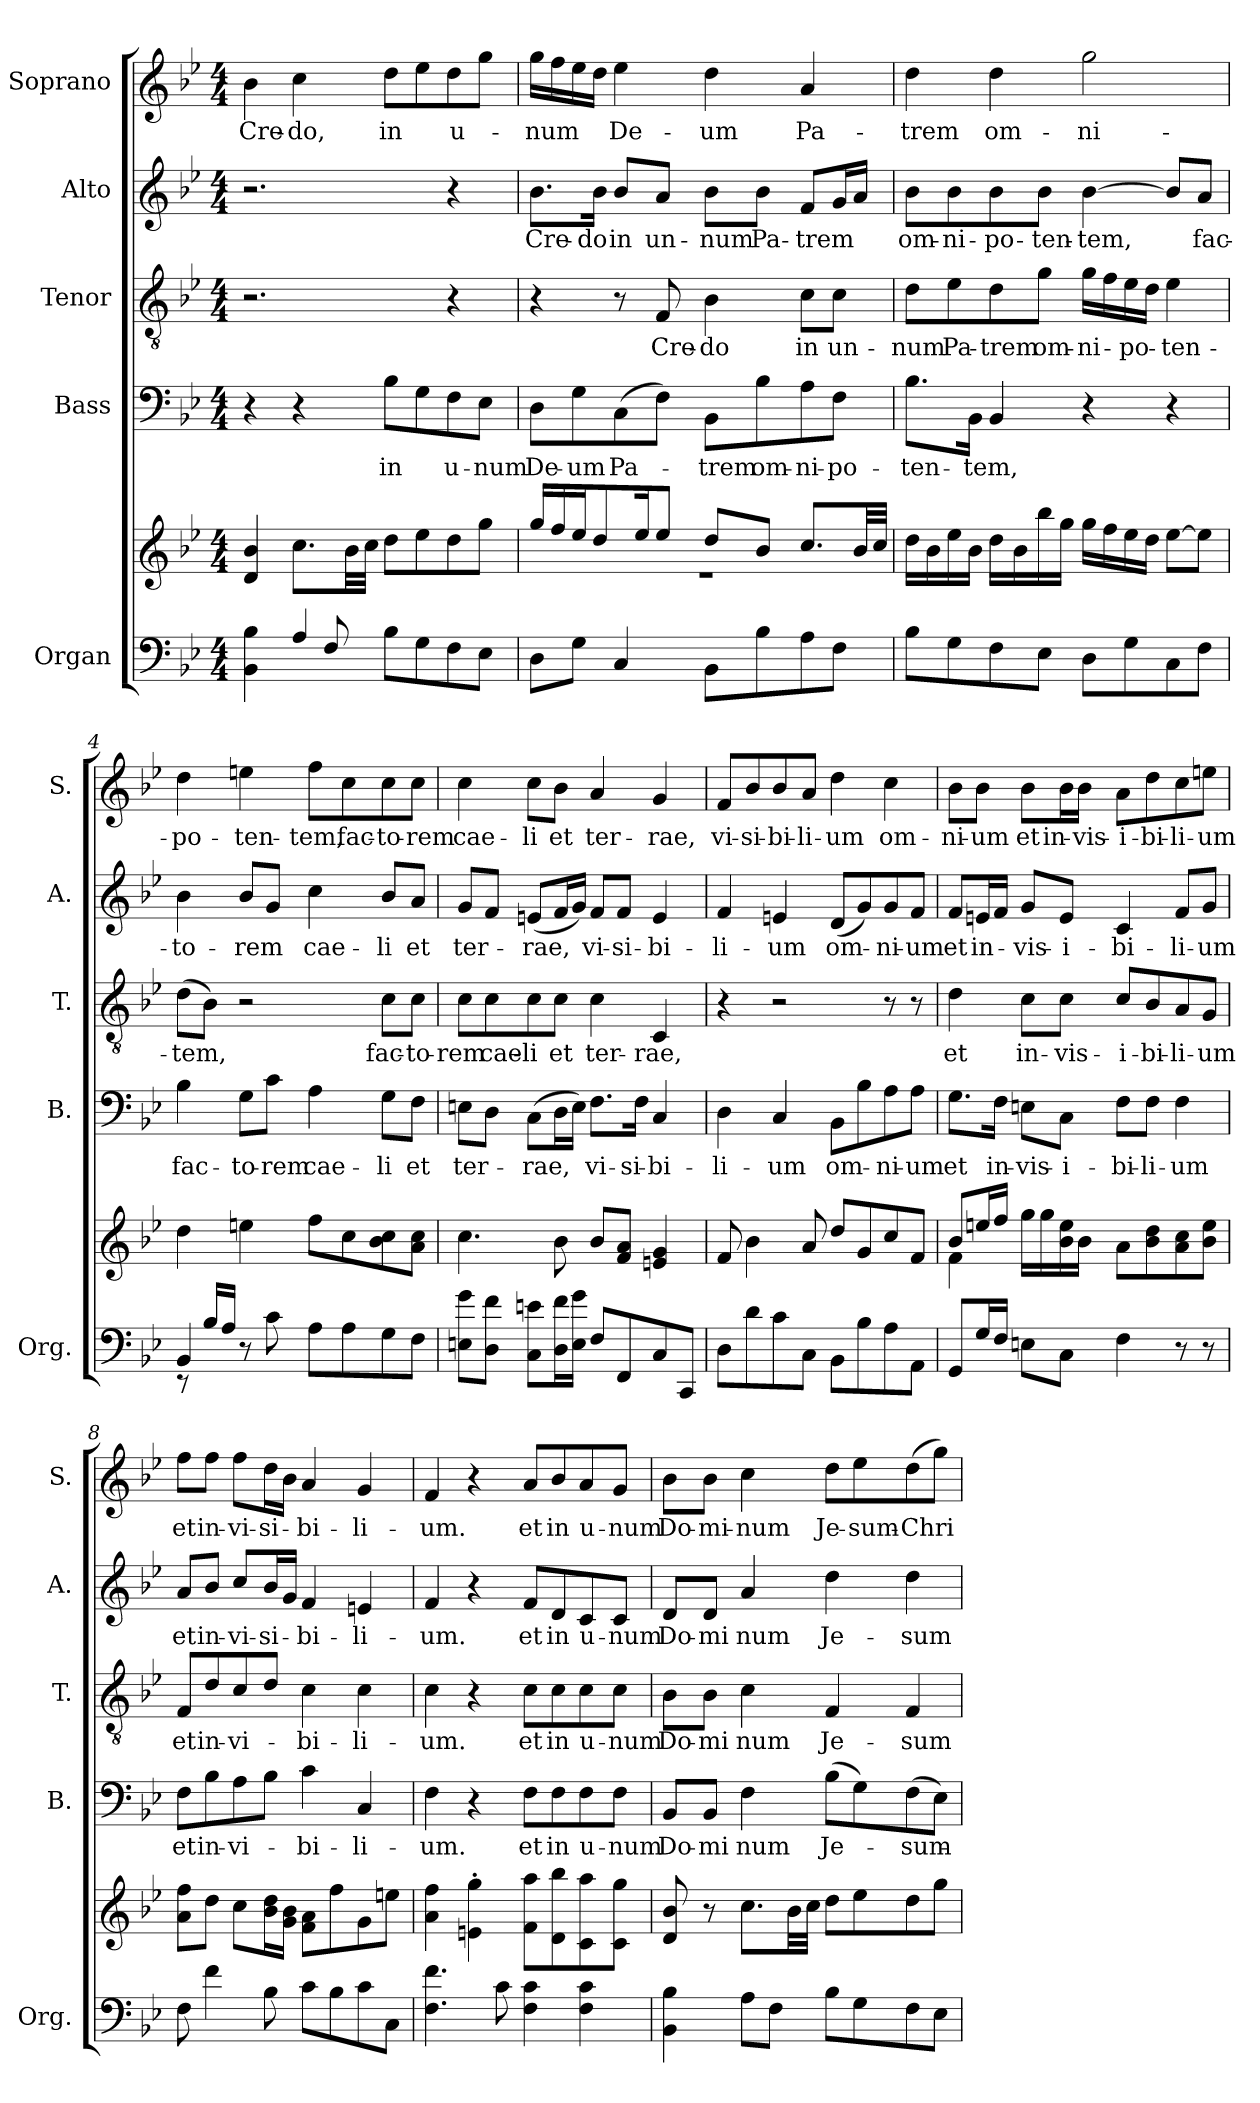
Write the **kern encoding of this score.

**kern	**kern	**kern	**text	**kern	**text	**kern	**text	**kern	**text
*part5	*part5	*part4	*part4	*part3	*part3	*part2	*part2	*part1	*part1
*staff6	*staff5	*staff4	*staff4	*staff3	*staff3	*staff2	*staff2	*staff1	*staff1
*I"Organ	*	*I"Bass	*	*I"Tenor	*	*I"Alto	*	*I"Soprano	*
*I'Org.	*	*I'B.	*	*I'T.	*	*I'A.	*	*I'S.	*
*clefF4	*clefG2	*clefF4	*	*clefGv2	*	*clefG2	*	*clefG2	*
*k[b-e-]	*k[b-e-]	*k[b-e-]	*	*k[b-e-]	*	*k[b-e-]	*	*k[b-e-]	*
*M4/4	*M4/4	*M4/4	*	*M4/4	*	*M4/4	*	*M4/4	*
=1	=1	=1	=1	=1	=1	=1	=1	=1	=1
*^	*	*	*	*	*	*	*	*	*
!	!	!	!	!	!	!	!	!	!	!LO:LY:b
4BB-\ 4B-\	4.ryy	4d/ 4b-/	4r	.	2.r	.	2.r	.	4b-\	Cre-
*	*	*	*	*	*	*	*	*	*MM80	*
!	!	!	!	!	!	!	!	!	!	!LO:LY:b
4A/	.	8.cc\L	4r	.	.	.	.	.	4cc\	-do,
.	8F/	.	.	.	.	.	.	.	.	.
.	.	32b-\LL	.	.	.	.	.	.	.	.
.	.	32cc\JJJ	.	.	.	.	.	.	.	.
!	!	!	!	!LO:LY:b	!	!	!	!	!	!LO:LY:b
8B-\L	2ryy	8dd\L	8B-\L	-in	.	.	.	.	8dd\L	-in
8G\	.	8ee-\	8G\	.	.	.	.	.	8ee-\	.
!	!	!	!	!LO:LY:b	!	!	!	!	!	!LO:LY:b
8F\	.	8dd\	8F\	u-	4r	.	4r	.	8dd\	u-
!	!	!	!	!LO:LY:b	!	!	!	!	!	!
8E-\J	.	8gg\J	8E-\J	-num	.	.	.	.	8gg\J	.
*v	*v	*	*	*	*	*	*	*	*	*
=2	=2	=2	=2	=2	=2	=2	=2	=2	=2
*	*^	*	*	*	*	*	*	*	*
!	!	!	!	!LO:LY:b	!	!	!	!LO:LY:b	!	!LO:LY:b
8D\L	16gg/LL	1r	8D\L	De-	4r	.	8.b-\L	Cre-	16gg\LL	-num
.	16ff/	.	.	.	.	.	.	.	16ff\	.
!	!	!	!	!LO:LY:b	!	!	!	!	!	!
8G\J	16ee-/J	.	8G\	-um	.	.	.	.	16ee-\	.
!	!	!	!	!	!	!	!	!LO:LY:b	!	!
.	8dd/	.	.	.	.	.	16b-\Jk	-do	16dd\JJ	.
!	!	!	!	!LO:LY:b	!	!	!	!LO:LY:b	!	!LO:LY:b
4C/	.	.	(>8C\	Pa-	8r	.	8b-/L	in	4ee-\	De-
.	16ee-/K	.	.	.	.	.	.	.	.	.
!	!	!	!	!	!	!LO:LY:b	!	!LO:LY:b	!	!
.	8ee-/J	.	8F\J)	.	8F/	Cre-	8a/J	un-	.	.
!	!	!	!	!LO:LY:b	!	!LO:LY:b	!	!LO:LY:b	!	!LO:LY:b
8BB-\L	8dd/L	.	8BB-\L	-trem	4B-\	-do	8b-\L	-num	4dd\	-um
!	!	!	!	!LO:LY:b	!	!	!	!LO:LY:b	!	!
8B-\	8b-/J	.	8B-\	om-	.	.	8b-\J	Pa-	.	.
!	!	!	!	!LO:LY:b	!	!LO:LY:b	!	!LO:LY:b	!	!LO:LY:b
8A\	8.cc/L	.	8A\	-ni-	8c\L	in	8f/L	-trem	4a/	Pa-
!	!	!	!	!LO:LY:b	!	!LO:LY:b	!	!	!	!
8F\J	.	.	8F\J	-po-	8c\J	un-	16g/L	.	.	.
.	32b-/LL	.	.	.	.	.	16a/JJ	.	.	.
.	32cc/JJJ	.	.	.	.	.	.	.	.	.
*	*v	*v	*	*	*	*	*	*	*	*
=3	=3	=3	=3	=3	=3	=3	=3	=3	=3
!	!	!	!LO:LY:b	!	!LO:LY:b	!	!LO:LY:b	!	!LO:LY:b
8B-\L	16dd\LL	8.B-\L	-ten-	8d\L	-num	8b-\L	om-	4dd\	-trem
.	16b-\	.	.	.	.	.	.	.	.
!	!	!	!	!	!LO:LY:b	!	!LO:LY:b	!	!
8G\	16ee-\	.	.	8e-\	Pa-	8b-\	-ni-	.	.
!	!	!	!LO:LY:b	!	!	!	!	!	!
.	16b-\JJ	16BB-\Jk	-tem,	.	.	.	.	.	.
!	!	!	!	!	!LO:LY:b	!	!LO:LY:b	!	!LO:LY:b
8F\	16dd\LL	4BB-/	.	8d\	-trem	8b-\	-po-	4dd\	om-
.	16b-\	.	.	.	.	.	.	.	.
!	!	!	!	!	!LO:LY:b	!	!LO:LY:b	!	!
8E-\J	16bb-\	.	.	8g\J	om-	8b-\J	-ten-	.	.
.	16gg\JJ	.	.	.	.	.	.	.	.
!	!	!	!	!	!LO:LY:b	!	!LO:LY:b	!	!LO:LY:b
8D\L	16gg\LL	4r	.	16g\LL	-ni-	[4b-\	-tem,	2gg\	-ni-
.	16ff\	.	.	16f\	.	.	.	.	.
!	!	!	!	!	!LO:LY:b	!	!	!	!
8G\	16ee-\	.	.	16e-\	-po-	.	.	.	.
.	16dd\JJ	.	.	16d\JJ	.	.	.	.	.
!	!	!	!	!	!LO:LY:b	!	!	!	!
8C\	[8ee-\L	4r	.	4e-\	-ten-	8b-/L]	.	.	.
!	!	!	!	!	!	!	!LO:LY:b	!	!
8F\J	8ee-\J]	.	.	.	.	8a/J	fac-	.	.
!!LO:LB:g=z
=4	=4	=4	=4	=4	=4	=4	=4	=4	=4
*^	*	*	*	*	*	*	*	*	*
!	!	!	!	!LO:LY:b	!	!LO:LY:b	!	!LO:LY:b	!	!LO:LY:b
4BB-/	8r	4dd\	4B-\	fac-	(>8d\L	-tem,	4b-\	-to-	4dd\	-po-
.	16B-/LL	.	.	.	8B-\J)	.	.	.	.	.
.	16A/JJ	.	.	.	.	.	.	.	.	.
!	!	!	!	!LO:LY:b	!	!	!	!LO:LY:b	!	!LO:LY:b
8r	2.ryy	4een\	8G\L	-to-	2r	.	8b-/L	-rem	4een\	-ten-
!	!	!	!	!LO:LY:b	!	!	!	!	!	!
8c\	.	.	8c\J	-rem	.	.	8g/J	.	.	.
!	!	!	!	!LO:LY:b	!	!	!	!LO:LY:b	!	!LO:LY:b
8A\L	.	8ff\L	4A\	cae-	.	.	4cc\	cae-	8ff\L	-tem,
!	!	!	!	!	!	!	!	!	!	!LO:LY:b
8A\	.	8cc\	.	.	.	.	.	.	8cc\	fac-
!	!	!	!	!LO:LY:b	!	!LO:LY:b	!	!LO:LY:b	!	!LO:LY:b
8G\	.	8b-\ 8cc\	8G\L	-li	8c\L	fac-	8b-/L	-li	8cc\	-to-
!	!	!	!	!LO:LY:b	!	!LO:LY:b	!	!LO:LY:b	!	!LO:LY:b
8F\J	.	8a\ 8cc\J	8F\J	et	8c\J	-to-	8a/J	et	8cc\J	-rem
*v	*v	*	*	*	*	*	*	*	*	*
=5	=5	=5	=5	=5	=5	=5	=5	=5	=5
!	!	!	!LO:LY:b	!	!LO:LY:b	!	!LO:LY:b	!	!LO:LY:b
8En\ 8g\L	4.cc\	8En\L	ter-	8c\L	-rem	8g/L	ter-	4cc\	cae-
!	!	!	!	!	!LO:LY:b	!	!	!	!
8D\ 8f\J	.	8D\J	.	8c\	cae-	8f/J	.	.	.
!	!	!	!LO:LY:b	!	!LO:LY:b	!	!LO:LY:b	!	!LO:LY:b
8C\ 8en\L	.	(>8C\L	-rae,	8c\	-li	(>8en/L	-rae,	8cc\L	-li
!	!	!	!	!	!LO:LY:b	!	!	!	!LO:LY:b
16D\ 16f\L	8b-\	16D\L	.	8c\J	et	16f/L	.	8b-\J	et
16E\ 16g\JJ	.	16E\JJ)	.	.	.	16g/JJ)	.	.	.
!	!	!	!LO:LY:b	!	!LO:LY:b	!	!LO:LY:b	!	!LO:LY:b
8F/L	8b-/L	8.F\L	vi-	4c\	ter-	8f/L	vi-	4a/	ter-
!	!	!	!	!	!	!	!LO:LY:b	!	!
8FF/	8f/ 8a/J	.	.	.	.	8f/J	-si-	.	.
!	!	!	!LO:LY:b	!	!	!	!	!	!
.	.	16F\Jk	-si-	.	.	.	.	.	.
!	!	!	!LO:LY:b	!	!LO:LY:b	!	!LO:LY:b	!	!LO:LY:b
8C/	4en/ 4g/	4C/	-bi-	4C/	-rae,	4e/	-bi-	4g/	-rae,
8CC/J	.	.	.	.	.	.	.	.	.
=6	=6	=6	=6	=6	=6	=6	=6	=6	=6
!	!	!	!LO:LY:b	!	!	!	!LO:LY:b	!	!LO:LY:b
8D\L	8f/	4D\	-li-	4r	.	4f/	-li-	8f/L	vi-
!	!	!	!	!	!	!	!	!	!LO:LY:b
8d\	4b-\	.	.	.	.	.	.	8b-/	-si-
!	!	!	!LO:LY:b	!	!	!	!LO:LY:b	!	!LO:LY:b
8c\	.	4C/	-um	2r	.	4en/	-um	8b-/	-bi-
!	!	!	!	!	!	!	!	!	!LO:LY:b
8C\J	8a/	.	.	.	.	.	.	8a/J	-li-
!	!	!	!LO:LY:b	!	!	!	!LO:LY:b	!	!LO:LY:b
8BB-\L	8dd/L	8BB-\L	om-	.	.	(<8d/L	om-	4dd\	-um
8B-\	8g/	8B-\	.	.	.	8g/)	.	.	.
!	!	!	!LO:LY:b	!	!	!	!LO:LY:b	!	!LO:LY:b
8A\	8cc/	8A\	-ni-	8r	.	8g/	-ni-	4cc\	om-
!	!	!	!LO:LY:b	!	!	!	!LO:LY:b	!	!
8AA\J	8f/J	8A\J	-um	8r	.	8f/J	-um	.	.
!!LO:PB:g=z
=7	=7	=7	=7	=7	=7	=7	=7	=7	=7
*	*^	*	*	*	*	*	*	*	*
!	!	!	!	!LO:LY:b	!	!LO:LY:b	!	!LO:LY:b	!	!LO:LY:b
8GG/L	8b-/L	4f\	8.G\L	et	4d\	et	8f/L	et	8b-\L	-ni-
!	!	!	!	!	!	!	!	!LO:LY:b	!	!LO:LY:b
16G/L	16een/L	.	.	.	.	.	16en/L	in-	8b-\J	-um
!	!	!	!	!LO:LY:b	!	!	!	!	!	!
16F/JJ	16ff/JJ	.	16F\Jk	in-	.	.	16f/JJ	.	.	.
!	!	!	!	!LO:LY:b	!	!LO:LY:b	!	!LO:LY:b	!	!LO:LY:b
8En\L	16gg\LL	2.ryy	8En\L	-vis-	8c\L	in-	8g/L	-vis-	8b-\L	et
.	16gg\	.	.	.	.	.	.	.	.	.
!	!	!	!	!LO:LY:b	!	!LO:LY:b	!	!LO:LY:b	!	!LO:LY:b
8C\J	16b-\ 16ee\	.	8C\J	-i-	8c\J	-vis-	8e/J	-i-	16b-\L	in-
!	!	!	!	!	!	!	!	!	!	!LO:LY:b
.	16b-\JJ	.	.	.	.	.	.	.	16b-\JJ	-vis-
!	!	!	!	!LO:LY:b	!	!LO:LY:b	!	!LO:LY:b	!	!LO:LY:b
4F\	8a\L	.	8F\L	-bi-	8c/L	-i-	4c/	-bi-	8a\L	-i-
!	!	!	!	!LO:LY:b	!	!LO:LY:b	!	!	!	!LO:LY:b
.	8b-\ 8dd\	.	8F\J	-li-	8B-/	-bi-	.	.	8dd\	-bi-
!	!	!	!	!LO:LY:b	!	!LO:LY:b	!	!LO:LY:b	!	!LO:LY:b
8r	8a\ 8cc\	.	4F\	-um	8A/	-li-	8f/L	-li-	8cc\	-li-
!	!	!	!	!	!	!LO:LY:b	!	!LO:LY:b	!	!LO:LY:b
8r	8b-\ 8ee\J	.	.	.	8G/J	-um	8g/J	-um	8een\J	-um
*	*v	*v	*	*	*	*	*	*	*	*
=8	=8	=8	=8	=8	=8	=8	=8	=8	=8
!	!	!	!LO:LY:b	!	!LO:LY:b	!	!LO:LY:b	!	!LO:LY:b
8F\	8a\ 8ff\L	8F\L	et	8F/L	et	8a/L	et	8ff\L	et
!	!	!	!LO:LY:b	!	!LO:LY:b	!	!LO:LY:b	!	!LO:LY:b
4f\	8dd\J	8B-\	in-	8d/	in-	8b-/J	in-	8ff\J	in-
!	!	!	!LO:LY:b	!	!LO:LY:b	!	!LO:LY:b	!	!LO:LY:b
.	8cc\L	8A\	-vi-	8c/	-vi-	8cc/L	-vi-	8ff\L	-vi-
!	!	!	!	!	!	!	!LO:LY:b	!	!LO:LY:b
8B-\	16b-\ 16dd\L	8B-\J	.	8d/J	.	16b-/L	-si-	16dd\L	-si-
.	16g\ 16b-\JJ	.	.	.	.	16g/JJ	.	16b-\JJ	.
!	!	!	!LO:LY:b	!	!LO:LY:b	!	!LO:LY:b	!	!LO:LY:b
8c\L	8f\ 8a\L	4c\	-bi-	4c\	-bi-	4f/	-bi-	4a/	-bi-
8B-\	8ff\	.	.	.	.	.	.	.	.
!	!	!	!LO:LY:b	!	!LO:LY:b	!	!LO:LY:b	!	!LO:LY:b
8c\	8g\	4C/	-li-	4c\	-li-	4en/	-li-	4g/	-li-
8C\J	8een\J	.	.	.	.	.	.	.	.
=9	=9	=9	=9	=9	=9	=9	=9	=9	=9
!	!	!	!LO:LY:b	!	!LO:LY:b	!	!LO:LY:b	!	!LO:LY:b
4.F\ 4.f\	4a\ 4ff\	4F\	-um.	4c\	-um.	4f/	-um.	4f/	-um.
.	4en\' 4gg\'	4r	.	4r	.	4r	.	4r	.
8c\	.	.	.	.	.	.	.	.	.
!	!	!	!LO:LY:b	!	!LO:LY:b	!	!LO:LY:b	!	!LO:LY:b
4F\ 4c\	8f\ 8aa\L	8F\L	et	8c\L	et	8f/L	et	8a/L	et
!	!	!	!LO:LY:b	!	!LO:LY:b	!	!LO:LY:b	!	!LO:LY:b
.	8d\ 8bb-\	8F\	in	8c\	in	8d/	in	8b-/	in
!	!	!	!LO:LY:b	!	!LO:LY:b	!	!LO:LY:b	!	!LO:LY:b
4F\ 4c\	8c\ 8aa\	8F\	u-	8c\	u-	8c/	u-	8a/	u-
!	!	!	!LO:LY:b	!	!LO:LY:b	!	!LO:LY:b	!	!LO:LY:b
.	8c\ 8gg\J	8F\J	-num	8c\J	-num	8c/J	-num	8g/J	-num
=10	=10	=10	=10	=10	=10	=10	=10	=10	=10
!	!	!	!LO:LY:b	!	!LO:LY:b	!	!LO:LY:b	!	!LO:LY:b
4BB-\ 4B-\	8d/ 8b-/	8BB-/L	Do-	8B-\L	Do-	8d/L	Do-	8b-\L	Do-
!	!	!	!LO:LY:b	!	!LO:LY:b	!	!LO:LY:b	!	!LO:LY:b
.	8r	8BB-/J	-mi	8B-\J	-mi	8d/J	-mi	8b-\J	-mi-
!	!	!	!LO:LY:b	!	!LO:LY:b	!	!LO:LY:b	!	!LO:LY:b
8A\L	8.cc\L	4F\	-num	4c\	-num	4a/	-num	4cc\	-num
8F\J	.	.	.	.	.	.	.	.	.
.	32b-\LL	.	.	.	.	.	.	.	.
.	32cc\JJJ	.	.	.	.	.	.	.	.
!	!	!	!LO:LY:b	!	!LO:LY:b	!	!LO:LY:b	!	!LO:LY:b
8B-\L	8dd\L	(>8B-\L	Je-	4F/	Je-	4dd\	Je-	8dd\L	Je-
!	!	!	!	!	!	!	!	!	!LO:LY:b
8G\	8ee-\	8G\)	.	.	.	.	.	8ee-\	-sum-
!	!	!	!LO:LY:b	!	!LO:LY:b	!	!LO:LY:b	!	!LO:LY:b
8F\	8dd\	(>8F\	-sum-	4F/	-sum-	4dd\	-sum-	(>8dd\	-Chri-
8E-\J	8gg\J	8E-\J)	.	.	.	.	.	8gg\J)	.
=	=	=	=	=	=	=	=	=	=
*-	*-	*-	*-	*-	*-	*-	*-	*-	*-
